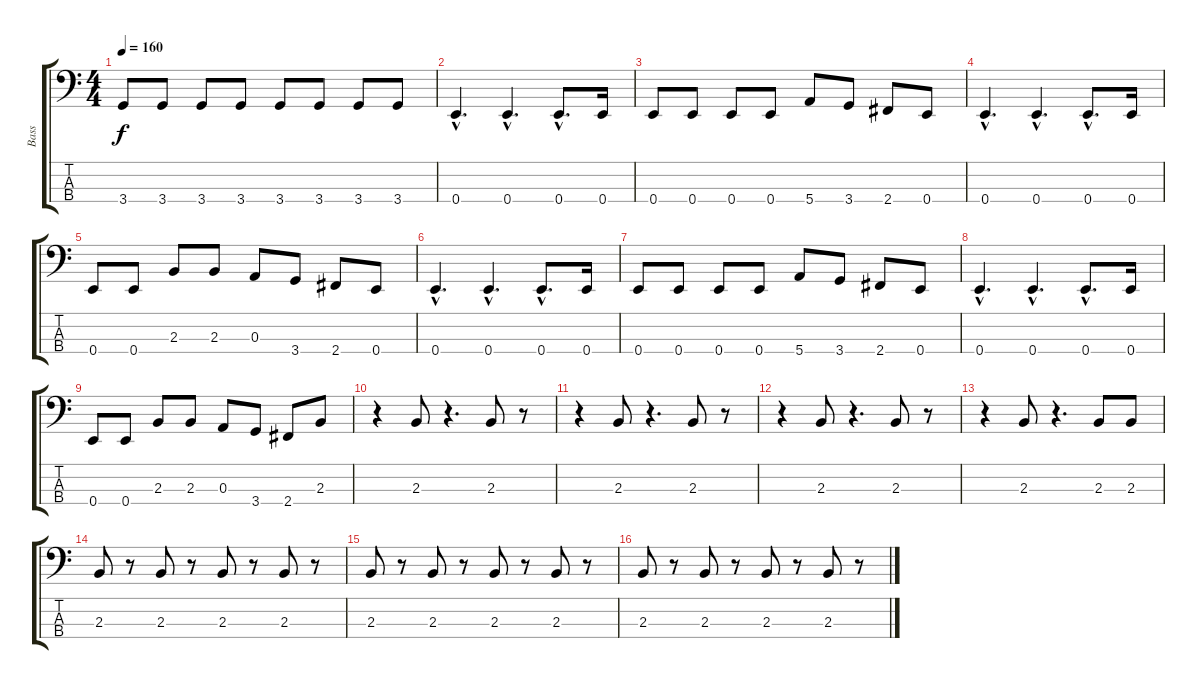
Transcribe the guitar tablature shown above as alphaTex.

\track ("Bass" "Bass") {instrument electricbassfinger}
\staff {score tabs}
\tuning (G2 D2 A1 E1) {hide}
\ts (4 4)
\tempo 160
\clef f4
\ks c
3.4.8{dy f} 3.4.8 3.4.8 3.4.8 3.4.8 3.4.8 3.4.8 3.4.8 |
0.4{hac}.4{d} 0.4{hac}.4{d} 0.4{hac}.8{d} 0.4.16 |
0.4.8 0.4.8 0.4.8 0.4.8 5.4.8 3.4.8 2.4.8 0.4.8 |
0.4{hac}.4{d} 0.4{hac}.4{d} 0.4{hac}.8{d} 0.4.16 |
0.4.8 0.4.8 2.3.8 2.3.8 0.3.8 3.4.8 2.4.8 0.4.8 |
0.4{hac}.4{d} 0.4{hac}.4{d} 0.4{hac}.8{d} 0.4.16 |
0.4.8 0.4.8 0.4.8 0.4.8 5.4.8 3.4.8 2.4.8 0.4.8 |
0.4{hac}.4{d} 0.4{hac}.4{d} 0.4{hac}.8{d} 0.4.16 |
0.4.8 0.4.8 2.3.8 2.3.8 0.3.8 3.4.8 2.4.8 2.3.8 |
r.4 2.3.8 r.4{d} 2.3.8 r.8 |
r.4 2.3.8 r.4{d} 2.3.8 r.8 |
r.4 2.3.8 r.4{d} 2.3.8 r.8 |
r.4 2.3.8 r.4{d} 2.3.8 2.3.8 |
2.3.8 r.8 2.3.8 r.8 2.3.8 r.8 2.3.8 r.8 |
2.3.8 r.8 2.3.8 r.8 2.3.8 r.8 2.3.8 r.8 |
2.3.8 r.8 2.3.8 r.8 2.3.8 r.8 2.3.8 r.8
